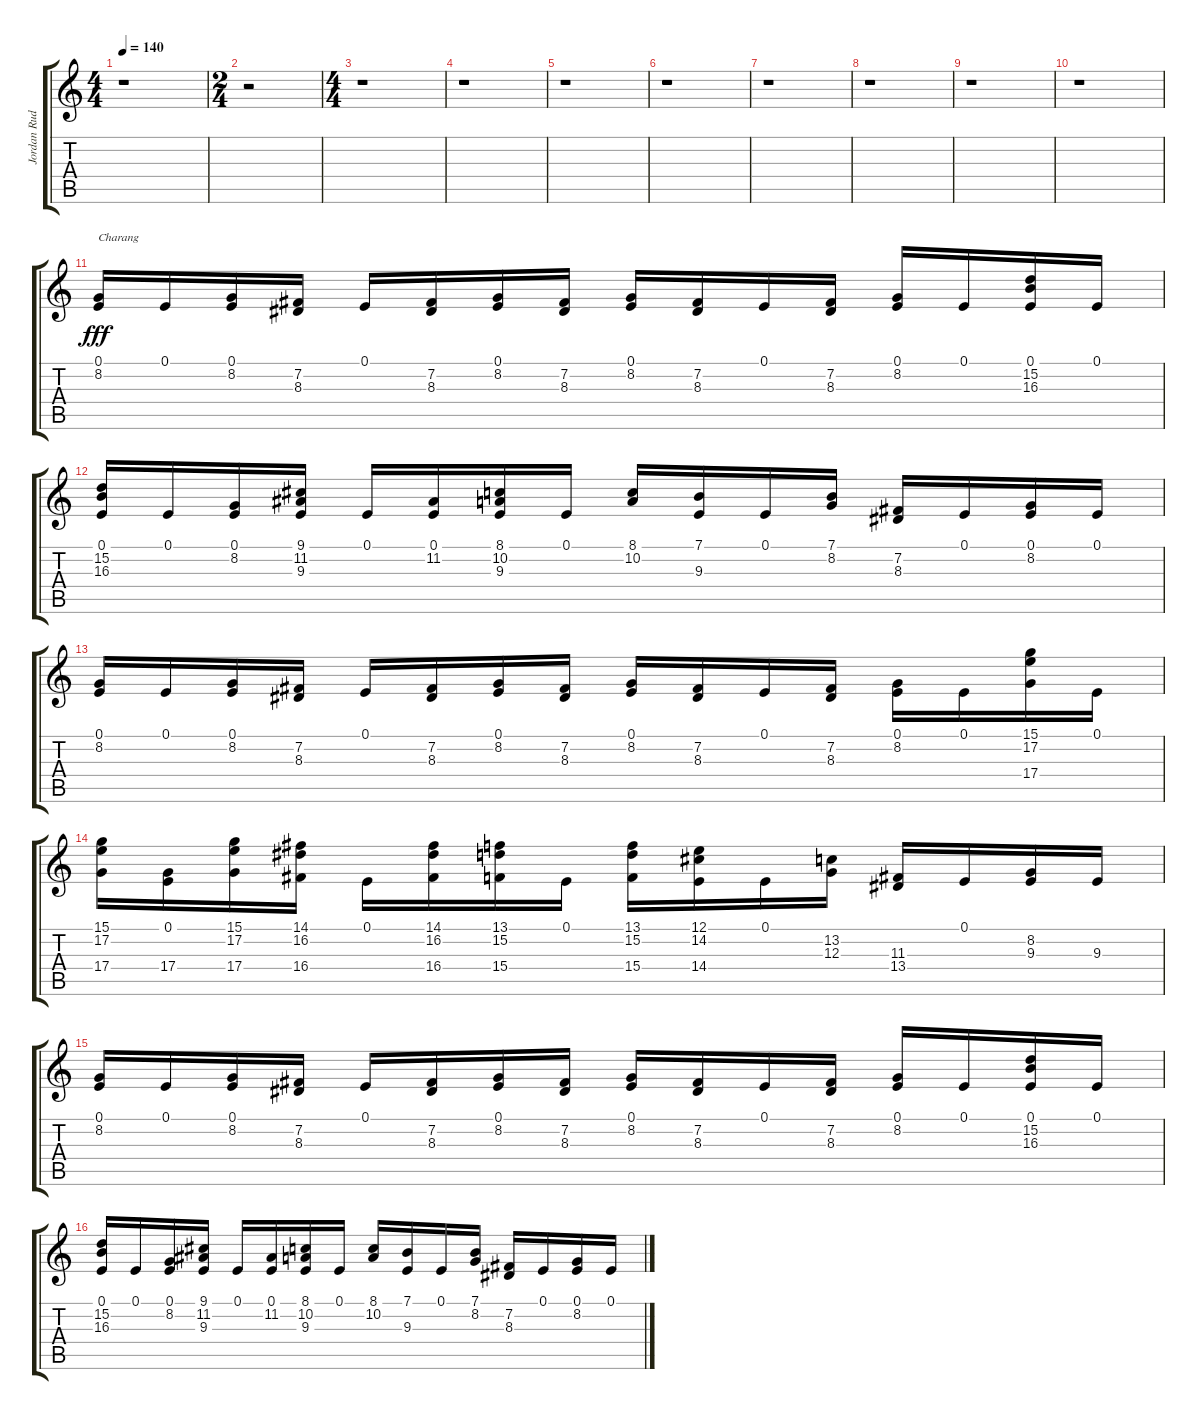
\track ("Jordan Rudess - Keyboard" "Jordan Rud") {instrument stringensemble1}
\staff {score tabs}
\tuning (E4 B3 G3 D3 A2 E2) {hide}
\ts (4 4)
\tempo 140
\clef g2
\ks c
r.1{dy fff} |
\ts (2 4)
r.2 |
\ts (4 4)
r.1 |
r.1 |
r.1 |
r.1 |
r.1 |
r.1 |
r.1 |
r.1 |
(0.1 8.2).16{txt "Charang" instrument lead5charang} 0.1.16 (0.1 8.2).16 (7.2 8.3).16 0.1.16 (7.2 8.3).16 (0.1 8.2).16 (7.2 8.3).16 (0.1 8.2).16 (7.2 8.3).16 0.1.16 (7.2 8.3).16 (0.1 8.2).16 0.1.16 (0.1 15.2 16.3).16 0.1.16 |
(0.1 15.2 16.3).16 0.1.16 (0.1 8.2).16 (9.1 11.2 9.3).16 0.1.16 (0.1 11.2).16 (8.1 10.2 9.3).16 0.1.16 (8.1 10.2).16 (7.1 9.3).16 0.1.16 (7.1 8.2).16 (7.2 8.3).16 0.1.16 (0.1 8.2).16 0.1.16 |
(0.1 8.2).16 0.1.16 (0.1 8.2).16 (7.2 8.3).16 0.1.16 (7.2 8.3).16 (0.1 8.2).16 (7.2 8.3).16 (0.1 8.2).16 (7.2 8.3).16 0.1.16 (7.2 8.3).16 (0.1 8.2).16 0.1.16 (15.1 17.2 17.4).16 0.1.16 |
(15.1 17.2 17.4).16 (0.1 17.4).16 (15.1 17.2 17.4).16 (14.1 16.2 16.4).16 0.1.16 (14.1 16.2 16.4).16 (13.1 15.2 15.4).16 0.1.16 (13.1 15.2 15.4).16 (12.1 14.2 14.4).16 0.1.16 (13.2 12.3).16 (11.3 13.4).16 0.1.16 (8.2 9.3).16 9.3.16 |
(0.1 8.2).16 0.1.16 (0.1 8.2).16 (7.2 8.3).16 0.1.16 (7.2 8.3).16 (0.1 8.2).16 (7.2 8.3).16 (0.1 8.2).16 (7.2 8.3).16 0.1.16 (7.2 8.3).16 (0.1 8.2).16 0.1.16 (0.1 15.2 16.3).16 0.1.16 |
(0.1 15.2 16.3).16 0.1.16 (0.1 8.2).16 (9.1 11.2 9.3).16 0.1.16 (0.1 11.2).16 (8.1 10.2 9.3).16 0.1.16 (8.1 10.2).16 (7.1 9.3).16 0.1.16 (7.1 8.2).16 (7.2 8.3).16 0.1.16 (0.1 8.2).16 0.1.16
